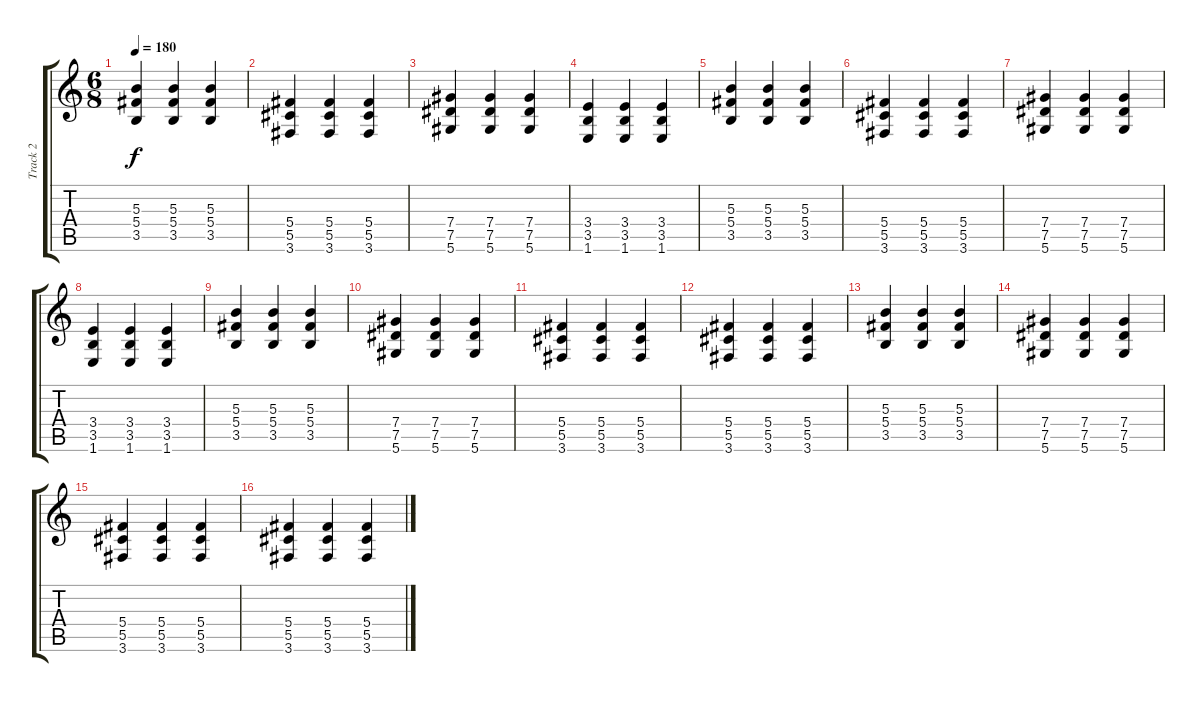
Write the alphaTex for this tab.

\track ("Track 2" "Track 2") {instrument distortionguitar}
\staff {score tabs}
\tuning (Eb4 Bb3 Gb3 Db3 Ab2 Eb2) {hide}
\ts (6 8)
\tempo 180
\clef g2
\ks c
(5.3 5.4 3.5).4{dy f instrument distortionguitar} (5.3 5.4 3.5).4 (5.3 5.4 3.5).4 |
(5.4 5.5 3.6).4 (5.4 5.5 3.6).4 (5.4 5.5 3.6).4 |
(7.4 7.5 5.6).4 (7.4 7.5 5.6).4 (7.4 7.5 5.6).4 |
(3.4 3.5 1.6).4 (3.4 3.5 1.6).4 (3.4 3.5 1.6).4 |
(5.3 5.4 3.5).4{instrument distortionguitar} (5.3 5.4 3.5).4 (5.3 5.4 3.5).4 |
(5.4 5.5 3.6).4 (5.4 5.5 3.6).4 (5.4 5.5 3.6).4 |
(7.4 7.5 5.6).4 (7.4 7.5 5.6).4 (7.4 7.5 5.6).4 |
(3.4 3.5 1.6).4 (3.4 3.5 1.6).4 (3.4 3.5 1.6).4 |
(5.3 5.4 3.5).4{instrument distortionguitar} (5.3 5.4 3.5).4 (5.3 5.4 3.5).4 |
(7.4 7.5 5.6).4 (7.4 7.5 5.6).4 (7.4 7.5 5.6).4 |
(5.4 5.5 3.6).4 (5.4 5.5 3.6).4 (5.4 5.5 3.6).4 |
(5.4 5.5 3.6).4 (5.4 5.5 3.6).4 (5.4 5.5 3.6).4 |
(5.3 5.4 3.5).4{instrument distortionguitar} (5.3 5.4 3.5).4 (5.3 5.4 3.5).4 |
(7.4 7.5 5.6).4 (7.4 7.5 5.6).4 (7.4 7.5 5.6).4 |
(5.4 5.5 3.6).4 (5.4 5.5 3.6).4 (5.4 5.5 3.6).4 |
(5.4 5.5 3.6).4 (5.4 5.5 3.6).4 (5.4 5.5 3.6).4
